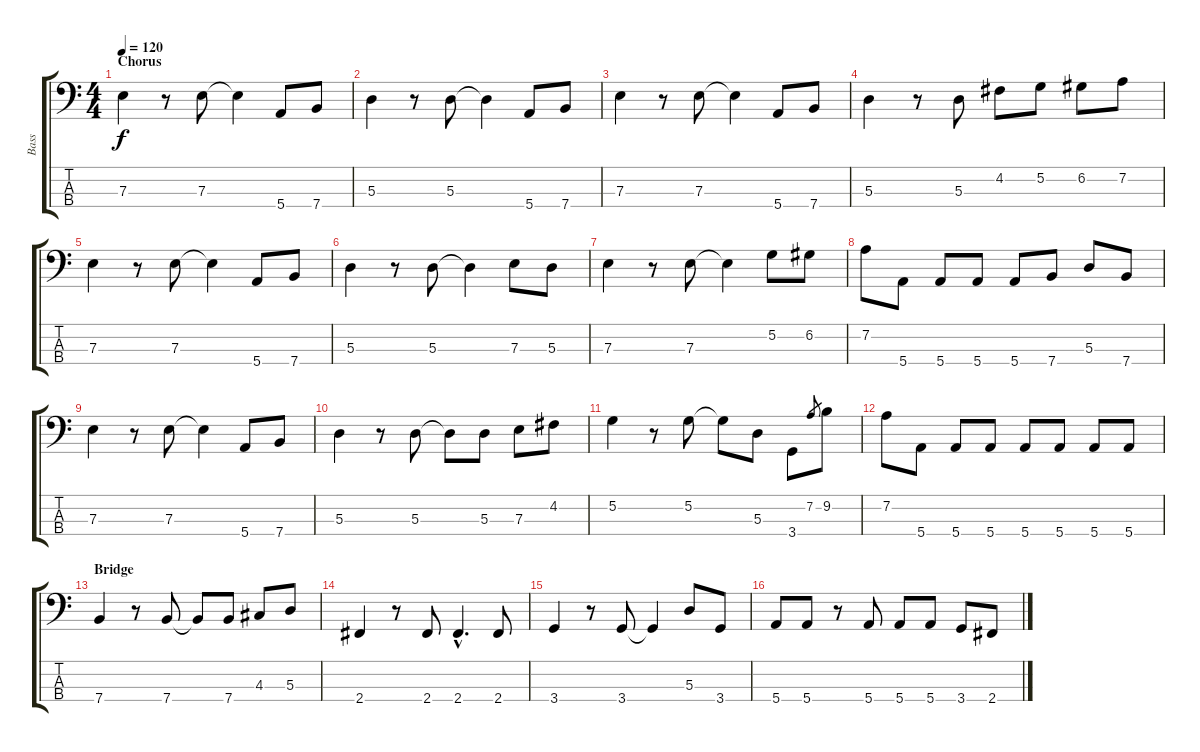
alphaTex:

\track ("Bass" "Bass") {instrument electricbassfinger}
\staff {score tabs}
\tuning (G2 D2 A1 E1) {hide}
\ts (4 4)
\section ("" "Chorus")
\tempo 120
\clef f4
\ks c
7.3.4{dy f} r.8 7.3.8 7.3{t}.4 5.4.8 7.4.8 |
5.3.4 r.8 5.3.8 5.3{t}.4 5.4.8 7.4.8 |
7.3.4 r.8 7.3.8 7.3{t}.4 5.4.8 7.4.8 |
5.3.4 r.8 5.3.8 4.2.8 5.2.8 6.2.8 7.2.8 |
7.3.4 r.8 7.3.8 7.3{t}.4 5.4.8 7.4.8 |
5.3.4 r.8 5.3.8 5.3{t}.4 7.3.8 5.3.8 |
7.3.4 r.8 7.3.8 7.3{t}.4 5.2.8 6.2.8 |
7.2.8 5.4.8 5.4.8 5.4.8 5.4.8 7.4.8 5.3.8 7.4.8 |
7.3.4 r.8 7.3.8 7.3{t}.4 5.4.8 7.4.8 |
5.3.4 r.8 5.3.8 5.3{t}.8 5.3.8 7.3.8 4.2.8 |
5.2.4 r.8 5.2.8 5.2{t}.8 5.3.8 3.4.8 7.2.8{gr} 9.2.8 |
7.2.8 5.4.8 5.4.8 5.4.8 5.4.8 5.4.8 5.4.8 5.4.8 |
\section ("" "Bridge")
7.4.4 r.8 7.4.8 7.4{t}.8 7.4.8 4.3.8 5.3.8 |
2.4.4 r.8 2.4.8 2.4{hac}.4{d} 2.4.8 |
3.4.4 r.8 3.4.8 3.4{t}.4 5.3.8 3.4.8 |
5.4.8 5.4.8 r.8 5.4.8 5.4.8 5.4.8 3.4.8 2.4.8
